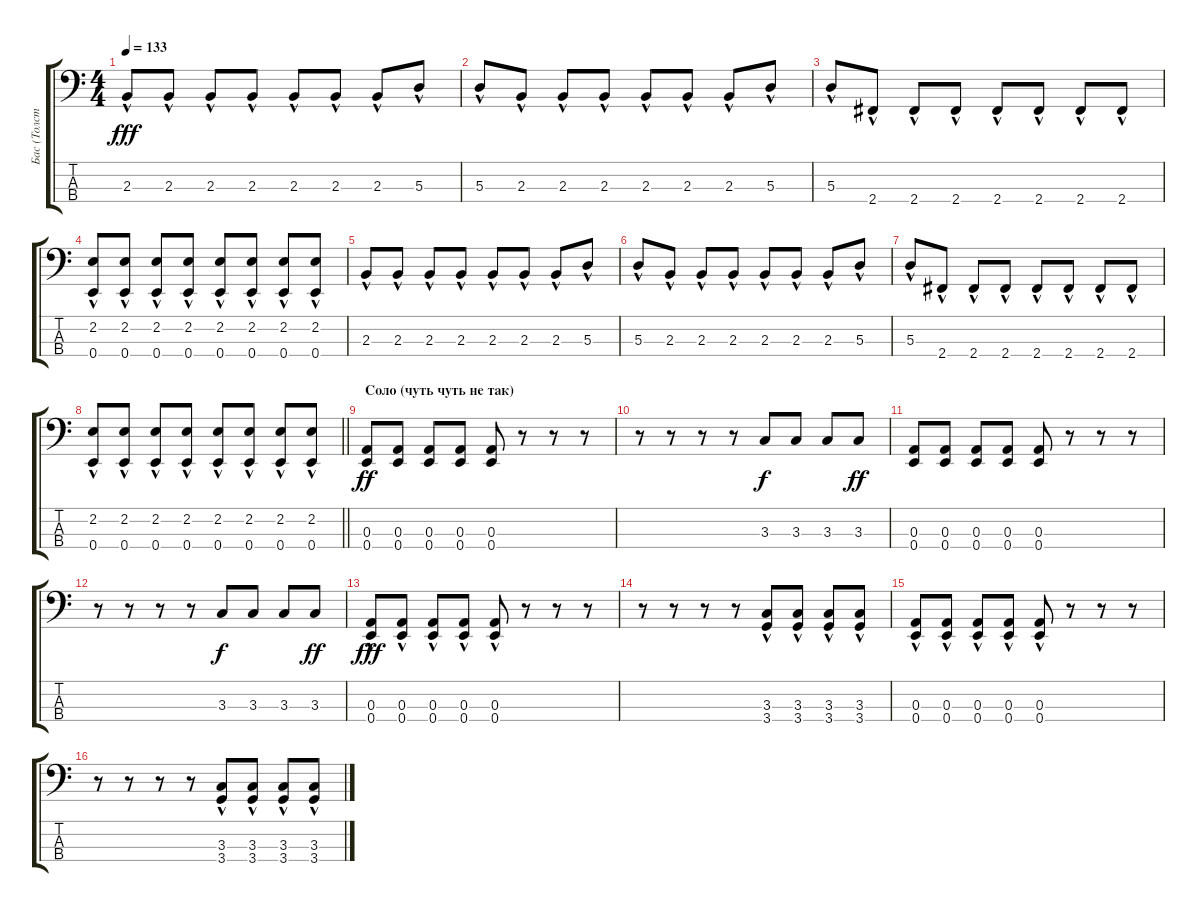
\track ("Бас (Толстый Бородатый)" "Бас (Толст") {instrument slapbass1}
\staff {score tabs}
\tuning (G2 D2 A1 E1) {hide}
\ts (4 4)
\tempo 133
\clef f4
\ks c
2.3{hac}.8{dy fff} 2.3{hac}.8 2.3{hac}.8 2.3{hac}.8 2.3{hac}.8 2.3{hac}.8 2.3{hac}.8 5.3{hac}.8 |
5.3{hac}.8 2.3{hac}.8 2.3{hac}.8 2.3{hac}.8 2.3{hac}.8 2.3{hac}.8 2.3{hac}.8 5.3{hac}.8 |
5.3{hac}.8 2.4{hac}.8 2.4{hac}.8 2.4{hac}.8 2.4{hac}.8 2.4{hac}.8 2.4{hac}.8 2.4{hac}.8 |
(2.2{hac} 0.4{hac}).8 (2.2{hac} 0.4{hac}).8 (2.2{hac} 0.4{hac}).8 (2.2{hac} 0.4{hac}).8 (2.2{hac} 0.4{hac}).8 (2.2{hac} 0.4{hac}).8 (2.2{hac} 0.4{hac}).8 (2.2{hac} 0.4{hac}).8 |
2.3{hac}.8 2.3{hac}.8 2.3{hac}.8 2.3{hac}.8 2.3{hac}.8 2.3{hac}.8 2.3{hac}.8 5.3{hac}.8 |
5.3{hac}.8 2.3{hac}.8 2.3{hac}.8 2.3{hac}.8 2.3{hac}.8 2.3{hac}.8 2.3{hac}.8 5.3{hac}.8 |
5.3{hac}.8 2.4{hac}.8 2.4{hac}.8 2.4{hac}.8 2.4{hac}.8 2.4{hac}.8 2.4{hac}.8 2.4{hac}.8 |
\barLineRight lightlight
(2.2{hac} 0.4{hac}).8 (2.2{hac} 0.4{hac}).8 (2.2{hac} 0.4{hac}).8 (2.2{hac} 0.4{hac}).8 (2.2{hac} 0.4{hac}).8 (2.2{hac} 0.4{hac}).8 (2.2{hac} 0.4{hac}).8 (2.2{hac} 0.4{hac}).8 |
\section ("" " Соло (чуть чуть не так)")
(0.3 0.4).8{dy ff} (0.3 0.4).8 (0.3 0.4).8 (0.3 0.4).8 (0.3 0.4).8 r.8 r.8 r.8 |
r.8 r.8 r.8 r.8 3.3.8{dy f} 3.3.8 3.3.8 3.3.8{dy ff} |
(0.3 0.4).8 (0.3 0.4).8 (0.3 0.4).8 (0.3 0.4).8 (0.3 0.4).8 r.8 r.8 r.8 |
r.8 r.8 r.8 r.8 3.3.8{dy f} 3.3.8 3.3.8 3.3.8{dy ff} |
(0.3{hac} 0.4{hac}).8{dy fff} (0.3{hac} 0.4{hac}).8 (0.3{hac} 0.4{hac}).8 (0.3{hac} 0.4{hac}).8 (0.3{hac} 0.4{hac}).8 r.8 r.8 r.8 |
r.8 r.8 r.8 r.8 (3.3{hac} 3.4{hac}).8 (3.3{hac} 3.4{hac}).8 (3.3{hac} 3.4{hac}).8 (3.3{hac} 3.4{hac}).8 |
(0.3{hac} 0.4{hac}).8 (0.3{hac} 0.4{hac}).8 (0.3{hac} 0.4{hac}).8 (0.3{hac} 0.4{hac}).8 (0.3{hac} 0.4{hac}).8 r.8 r.8 r.8 |
r.8 r.8 r.8 r.8 (3.3{hac} 3.4{hac}).8 (3.3{hac} 3.4{hac}).8 (3.3{hac} 3.4{hac}).8 (3.3{hac} 3.4{hac}).8
